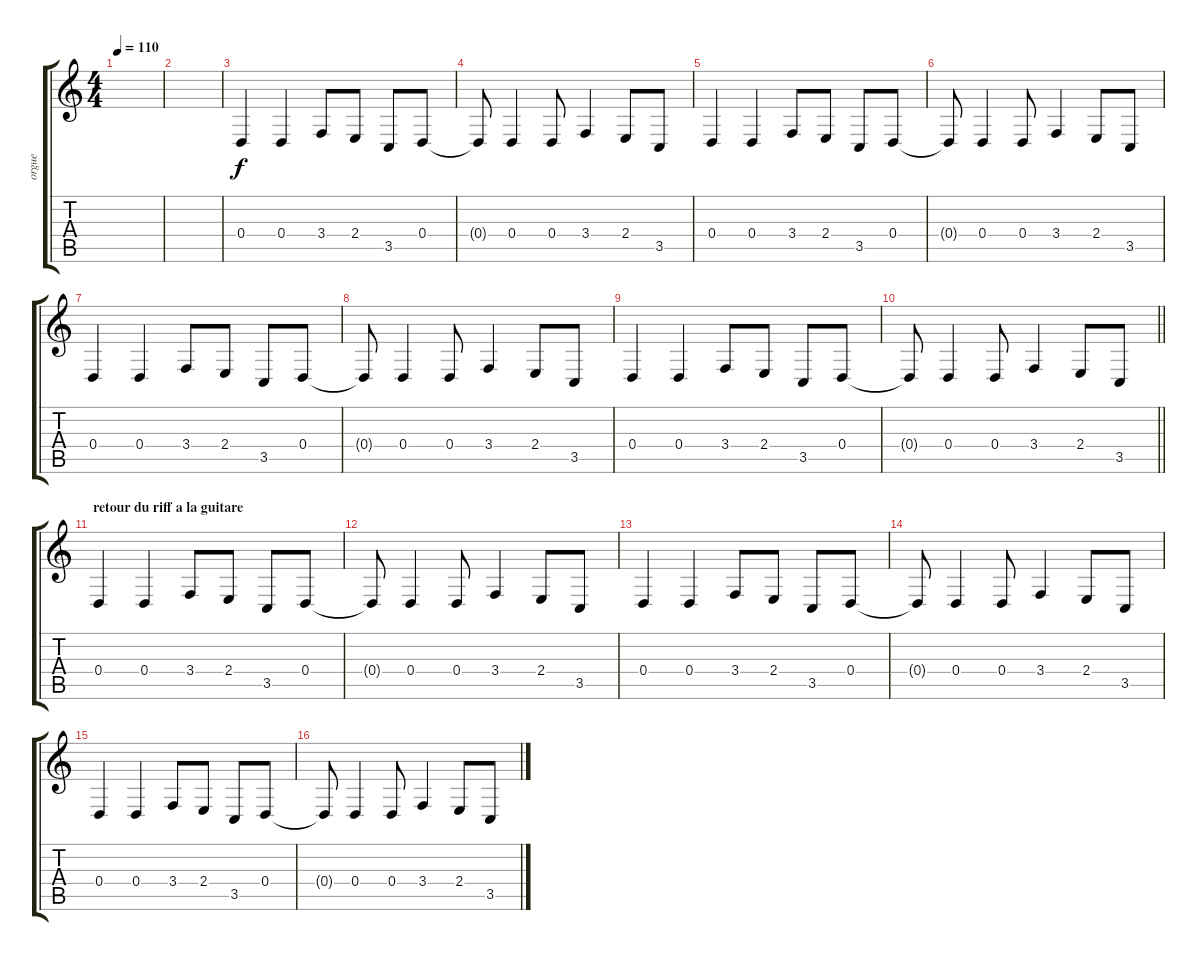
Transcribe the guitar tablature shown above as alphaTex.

\track ("orgue" "orgue") {instrument drawbarorgan}
\staff {score tabs}
\tuning (E4 B3 G3 D3 A2 E2) {hide}
\ts (4 4)
\tempo 110
\clef g2
\ks c
|
|
0.4.4 0.4.4 3.4.8 2.4.8 3.5.8 0.4.8 |
0.4{t}.8 0.4.4 0.4.8 3.4.4 2.4.8 3.5.8 |
0.4.4 0.4.4 3.4.8 2.4.8 3.5.8 0.4.8 |
0.4{t}.8 0.4.4 0.4.8 3.4.4 2.4.8 3.5.8 |
0.4.4 0.4.4 3.4.8 2.4.8 3.5.8 0.4.8 |
0.4{t}.8 0.4.4 0.4.8 3.4.4 2.4.8 3.5.8 |
0.4.4 0.4.4 3.4.8 2.4.8 3.5.8 0.4.8 |
\barLineRight lightlight
0.4{t}.8 0.4.4 0.4.8 3.4.4 2.4.8 3.5.8 |
\section ("" "retour du riff a la guitare")
0.4.4 0.4.4 3.4.8 2.4.8 3.5.8 0.4.8 |
0.4{t}.8 0.4.4 0.4.8 3.4.4 2.4.8 3.5.8 |
0.4.4 0.4.4 3.4.8 2.4.8 3.5.8 0.4.8 |
0.4{t}.8 0.4.4 0.4.8 3.4.4 2.4.8 3.5.8 |
0.4.4 0.4.4 3.4.8 2.4.8 3.5.8 0.4.8 |
0.4{t}.8 0.4.4 0.4.8 3.4.4 2.4.8 3.5.8
